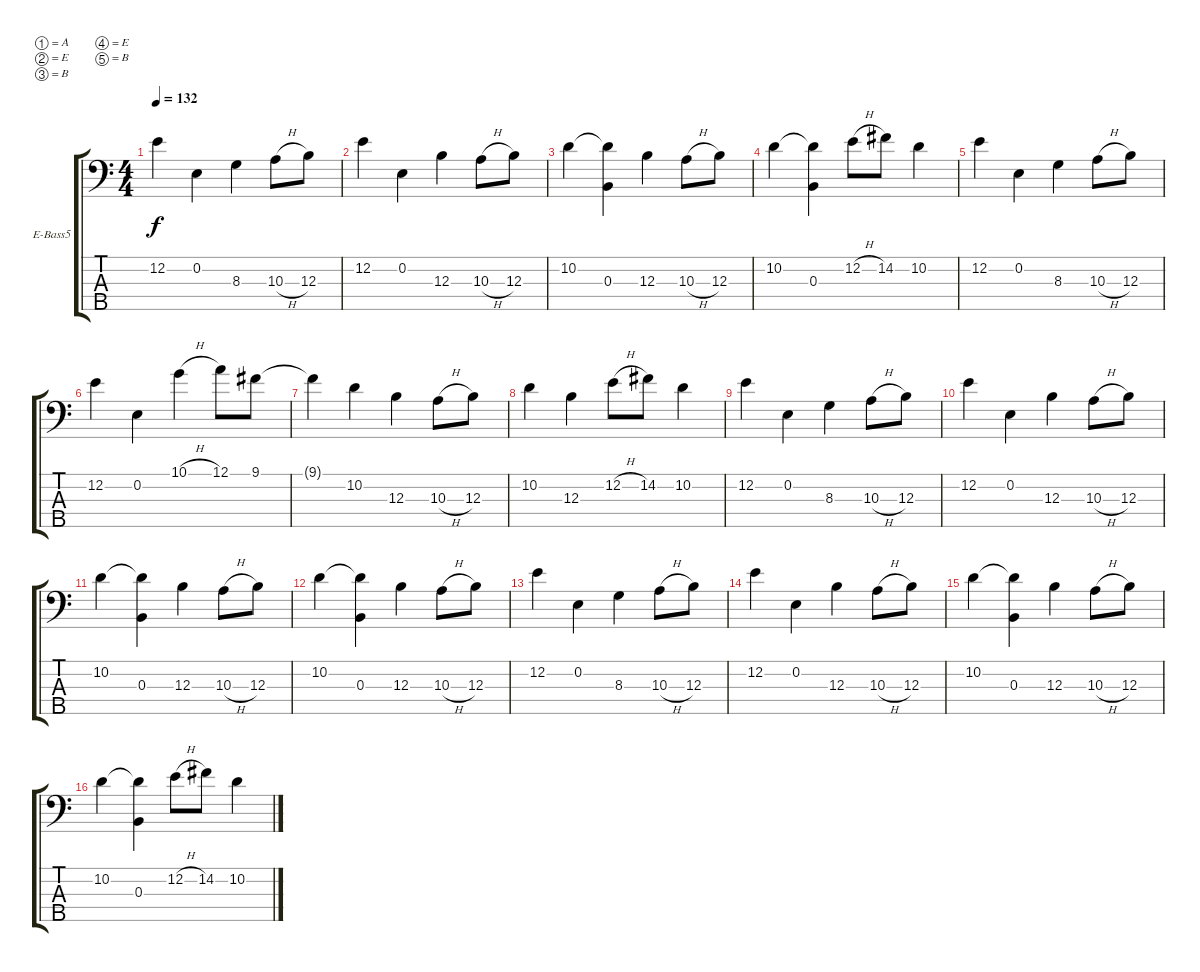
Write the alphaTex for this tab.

\defaultSystemsLayout 4
\bracketExtendMode groupsimilarinstruments
\firstSystemTrackNameOrientation horizontal
\otherSystemsTrackNameOrientation horizontal
\track ("Jon Stockman" "E-Bass5") {instrument electricbassfinger}
\staff {score tabs}
\tuning (A2 E2 B1 E1 B0)
\ts (4 4)
\tempo 132
\clef f4
\scale
0.487395
\ks c
12.2.4{dy f instrument electricbassfinger} 0.2.4 8.3.4 10.3{h}.8 12.3.8 |
\scale
0.256303 12.2.4 0.2.4 12.3.4 10.3{h}.8 12.3.8 |
\scale
0.256303 10.2.4 (10.2{t} 0.3).4 12.3.4 10.3{h}.8 12.3.8 |
\scale
0.333333 10.2.4 (10.2{t} 0.3).4 12.2{h}.8 14.2.8 10.2.4 |
\scale
0.333333 12.2.4 0.2.4 8.3.4 10.3{h}.8 12.3.8 |
\scale
0.333333 12.2.4 0.2.4 10.1{h}.4 12.1.8 9.1.8 |
9.1{t}.4 10.2.4 12.3.4 10.3{h}.8 12.3.8 |
10.2.4 12.3.4 12.2{h}.8 14.2.8 10.2.4 |
12.2.4 0.2.4 8.3.4 10.3{h}.8 12.3.8 |
12.2.4 0.2.4 12.3.4 10.3{h}.8 12.3.8 |
10.2.4 (10.2{t} 0.3).4 12.3.4 10.3{h}.8 12.3.8 |
10.2.4 (10.2{t} 0.3).4 12.3.4 10.3{h}.8 12.3.8 |
12.2.4 0.2.4 8.3.4 10.3{h}.8 12.3.8 |
12.2.4 0.2.4 12.3.4 10.3{h}.8 12.3.8 |
10.2.4 (10.2{t} 0.3).4 12.3.4 10.3{h}.8 12.3.8 |
10.2.4 (10.2{t} 0.3).4 12.2{h}.8 14.2.8 10.2.4
